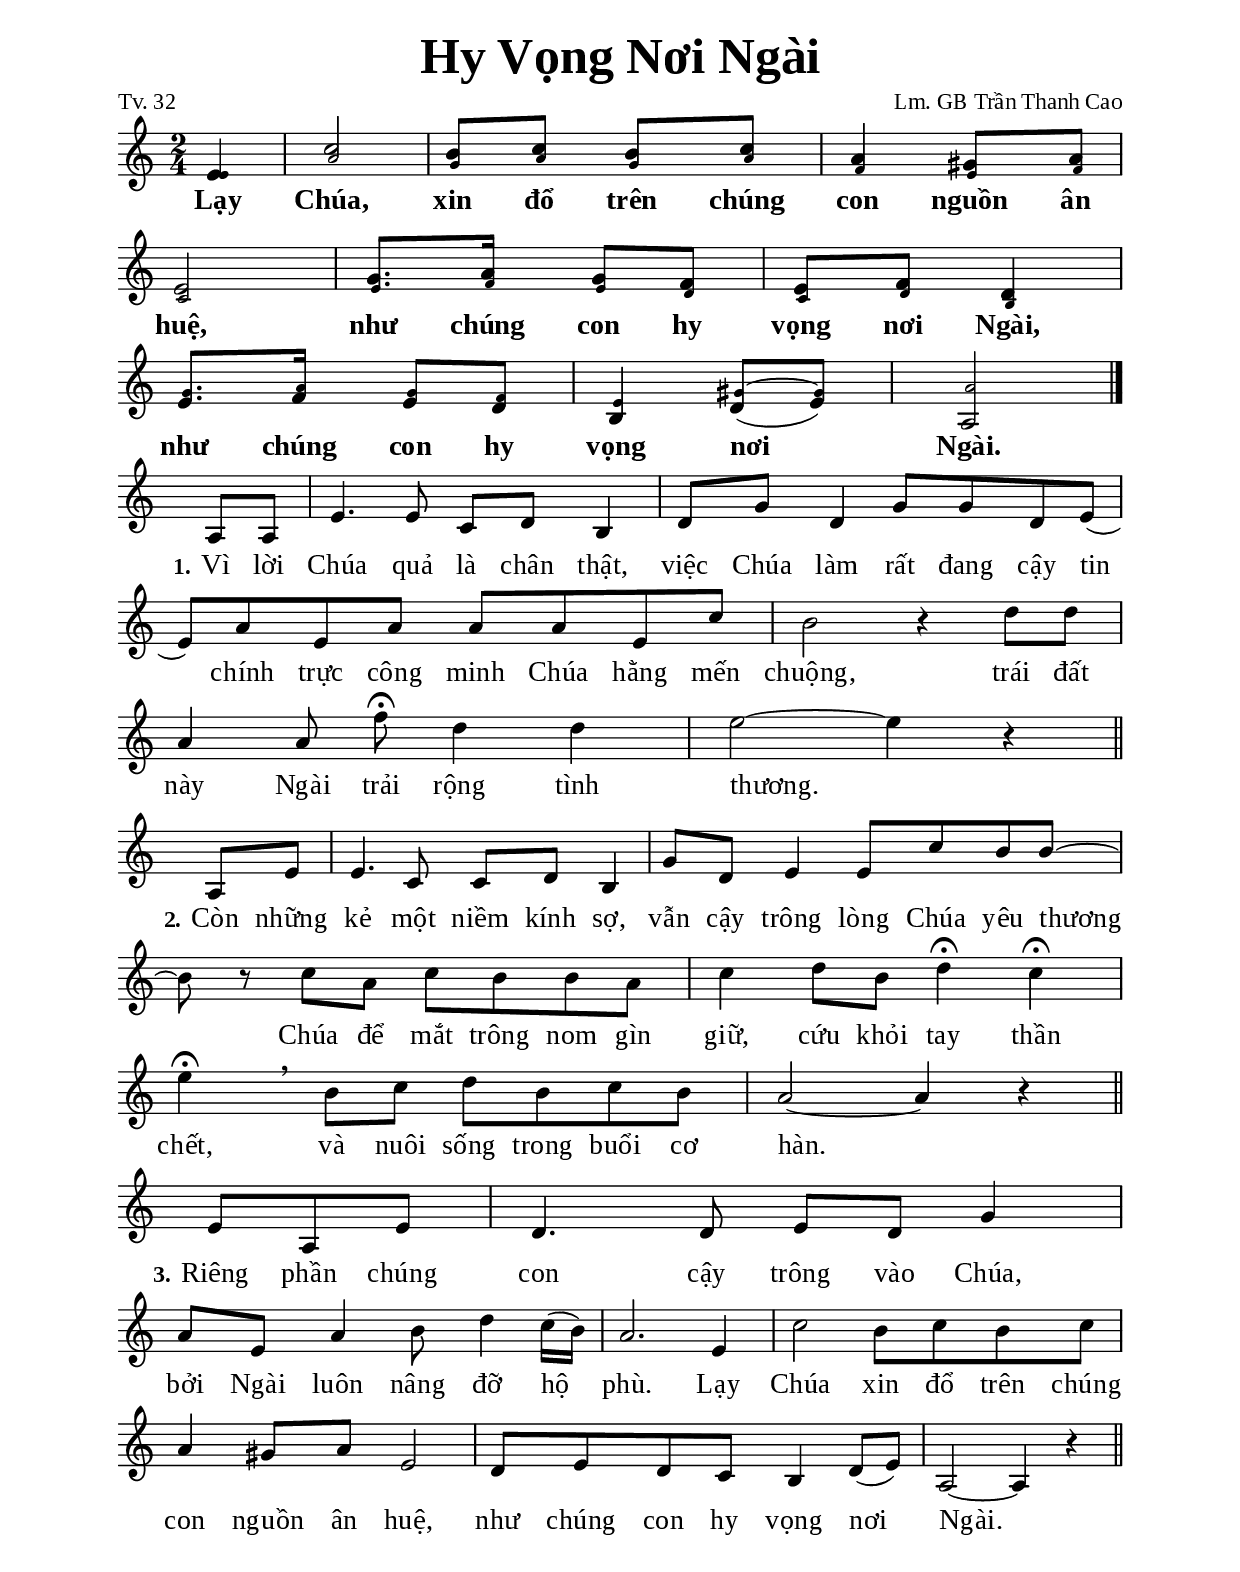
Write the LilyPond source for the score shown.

% Cài đặt chung
\version "2.22.1"
\include "english.ly"

\header {
  title = \markup { \fontsize #3 "Hy Vọng Nơi Ngài" }
  poet = "Tv. 32"
  composer = "Lm. GB Trần Thanh Cao"
  %arranger = " "
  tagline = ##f
}

% Nhạc điệp khúc
nhacDiepKhucSop = \relative c' {
  %\autoBeamOff
  \partial 4 e4 |
  c'2 |
  b8 c b c |
  a4 gs8 a |
  e2 |
  g8. a16 g8 f |
  e f d4 |
  %\stemDown
  e8. f16 e8 d |
  b4 d8 _(e) |
  a,2 \bar "|."
}

nhacDiepKhucBas = \relative c' {
  %\autoBeamOff
  \partial 4 e4 |
  a2 |
  g8 a g a |
  f4 e8 f |
  c2 |
  e8. f16 e8 d |
  c d b4 |
  %\stemUp
  g'8. a16 g8 f |
  e4 gs8 ^~ gs |
  a2
}

% Nhạc phiên khúc
nhacPhienKhucMot = \relative c' {
  \partial 4 a8 a |
  e'4. e8 c d b4 |
  d8 g d4 g8 g d e ( |
  e) a e a a a e c' |
  b2 r4 d8 d |
  a4
  \autoBeamOff
  a8 f' \fermata
  \autoBeamOn
  d4 d |
  e2 ~ e4 r \bar "||"
}

nhacPhienKhucHai = \relative c' {
  \partial 4 a8 e' |
  e4. c8 c d b4 |
  g'8 d e4 e8 c' b b ~ |
  b r c a c b b a |
  c4 d8 b d4 \fermata c \fermata |
  e \fermata \breathe b8 c d b c b |
  a2 ~ a4 r \bar "||"
}

nhacPhienKhucBa = \relative c' {
  \partial 4. e8 a, e' |
  d4. d8 e d g4 |
  a8 e a4 b8 d4 c16 (b) |
  a2. e4 |
  c'2 b8 c b c |
  a4 gs8 a e2 |
  d8 e d c b4 d8 (e) |
  a,2 ~ a4 r \bar "||"
}

% Lời điệp khúc
loiDiepKhuc = \lyricmode {
  Lạy Chúa, xin đổ trên chúng con nguồn ân huệ,
  như chúng con hy vọng nơi Ngài,
  như chúng con hy vọng nơi Ngài.
}

% Lời phiên khúc
loiPhienKhucMot = \lyricmode {
  \set stanza = #"1."
  Vì lời Chúa quả là chân thật,
  việc Chúa làm rất đang cậy tin
  chính trực công minh Chúa hằng mến chuộng,
  trái đất này Ngài trải rộng tình thương.
}

loiPhienKhucHai = \lyricmode {
  \set stanza = #"2."
  Còn những kẻ một niềm kính sợ,
  vẫn cậy trông lòng Chúa yêu thương
  Chúa để mắt trông nom gìn giữ,
  cứu khỏi tay thần chết,
  và nuôi sống trong buổi cơ hàn.
}

loiPhienKhucBa = \lyricmode {
  \set stanza = #"3."
  Riêng phần chúng con cậy trông vào Chúa,
  bởi Ngài luôn nâng đỡ hộ phù.
  Lạy Chúa xin đổ trên chúng con nguồn ân huệ,
  như chúng con hy vọng nơi Ngài.
}


% Dàn trang
\paper {
  #(set-paper-size "a4")
  top-margin = 20\mm
  bottom-margin = 10\mm
  left-margin = 20\mm
  right-margin = 20\mm
  indent = #0
  #(define fonts
    (make-pango-font-tree
      "Liberation Serif"
      "Liberation Serif"
      "Liberation Serif"
      (/ 20 20)))
  page-count = #1
  system-system-spacing = #'((basic-distance . 11)
                             (minimum-distance . 11)
                             (padding . 1))
  score-system-spacing = #'((basic-distance . 11)
                             (minimum-distance . 11)
                             (padding . 1))
}

% Thiết lập tông và nhịp
TongNhip = { \key c \major \time 2/4 }


% Đổi kích thước nốt cho bè phụ
notBePhu =
#(define-music-function (font-size music) (number? ly:music?)
   (for-some-music
     (lambda (m)
       (if (music-is-of-type? m 'rhythmic-event)
           (begin
             (set! (ly:music-property m 'tweaks)
                   (cons `(font-size . ,font-size)
                         (ly:music-property m 'tweaks)))
             #t)
           #f))
     music)
   music)

\score {
  \new ChoirStaff <<
    \new Staff = diepKhuc \with {
        \consists "Merge_rests_engraver"
        %\magnifyStaff #(magstep +1)
        printPartCombineTexts = ##f
      }
      <<
      \new Voice \TongNhip \partCombine
        { \partCombineChords \nhacDiepKhucSop }
        { \stemUp \notBePhu -3 \nhacDiepKhucBas }
      \new NullVoice = nhacThamChieu \nhacDiepKhucSop
      \new Lyrics \lyricsto nhacThamChieu \loiDiepKhuc
      >>
  >>
  \layout {
    \override Lyrics.LyricText.font-series = #'bold
    \override Lyrics.LyricText.font-size = #+2
    \override Lyrics.LyricSpace.minimum-distance = #5
    \override Score.BarNumber.break-visibility = ##(#f #f #f)
    \override Score.SpacingSpanner.uniform-stretching = ##t
  }
}


%{
\score {
  \new ChoirStaff <<
    \new Staff = diepKhuc \with {
        \consists "Merge_rests_engraver"
        \magnifyStaff #(magstep +1)
      }
      <<
      \new Voice = beSop {
        \voiceOne \key c \major \time 2/4 \nhacDiepKhucSop
      }
      \new Voice = beBas {
        \override NoteHead.font-size = #-2
        \voiceTwo \key c \major \time 2/4 \nhacDiepKhucBas
      }
    >>
    \new Lyrics \lyricsto beSop \loiDiepKhuc
  >>
  \layout {
    \override Lyrics.LyricText.font-series = #'bold
    \override Lyrics.LyricText.font-size = #+3
    \override Lyrics.LyricSpace.minimum-distance = #4.0
    \override Score.BarNumber.break-visibility = ##(#f #f #f)
    \override Score.SpacingSpanner.uniform-stretching = ##t
  }
}
%}

\score {
  \new ChoirStaff <<
    \new Staff = phienKhuc \with {
        %\magnifyStaff #(magstep +1)
      }
      <<
      \new Voice = beSop {
        \key c \major \time 4/4 \nhacPhienKhucMot
      }
    >>
    \new Lyrics \with {
          \override VerticalAxisGroup.
            nonstaff-relatedstaff-spacing.padding = #1
          \override VerticalAxisGroup.
            nonstaff-unrelatedstaff-spacing.padding = #1
        }
        \lyricsto beSop \loiPhienKhucMot
  >>
  \layout {
    \override Staff.TimeSignature.transparent = ##t
    \override Lyrics.LyricText.font-size = #+2
    \override Lyrics.LyricSpace.minimum-distance = #2.2
    \override Score.BarNumber.break-visibility = ##(#f #f #f)
    \override Score.SpacingSpanner.uniform-stretching = ##t
  }
}

\score {
  \new ChoirStaff <<
    \new Staff = phienKhuc \with {
        %\magnifyStaff #(magstep +1)
      }
      <<
      \new Voice = beSop {
        \key c \major \time 4/4 \nhacPhienKhucHai
      }
    >>
    \new Lyrics \with {
          \override VerticalAxisGroup.
            nonstaff-relatedstaff-spacing.padding = #0.7
          \override VerticalAxisGroup.
            nonstaff-unrelatedstaff-spacing.padding = #1
        }
        \lyricsto beSop \loiPhienKhucHai
  >>
  \layout {
    \override Staff.TimeSignature.transparent = ##t
    \override Lyrics.LyricText.font-size = #+2
    \override Lyrics.LyricSpace.minimum-distance = #1.5
    \override Score.BarNumber.break-visibility = ##(#f #f #f)
    \override Score.SpacingSpanner.uniform-stretching = ##t
  }
}

\score {
  \new ChoirStaff <<
    \new Staff = phienKhuc \with {
        %\magnifyStaff #(magstep +1)
      }
      <<
      \new Voice = beSop {
        \key c \major \time 4/4 \nhacPhienKhucBa
      }
    >>
    \new Lyrics \with {
          \override VerticalAxisGroup.
            nonstaff-relatedstaff-spacing.padding = #0.7
          \override VerticalAxisGroup.
            nonstaff-unrelatedstaff-spacing.padding = #1
        }
        \lyricsto beSop \loiPhienKhucBa
  >>
  \layout {
    \override Staff.TimeSignature.transparent = ##t
    \override Lyrics.LyricText.font-size = #+2
    \override Lyrics.LyricSpace.minimum-distance = #2.5
    \override Score.BarNumber.break-visibility = ##(#f #f #f)
    \override Score.SpacingSpanner.uniform-stretching = ##t
  }
}
